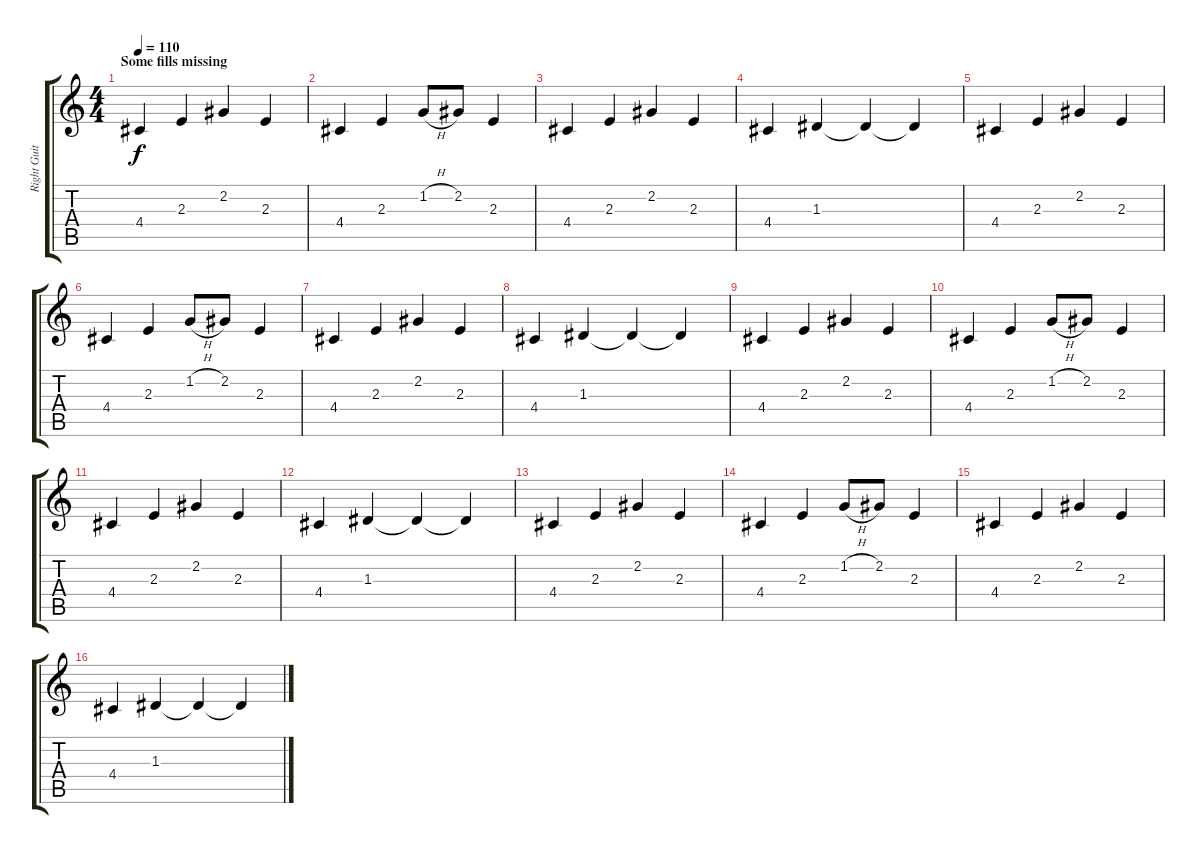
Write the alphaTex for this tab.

\track ("Right Guitar" "Right Guit") {instrument distortionguitar}
\staff {score tabs}
\tuning (B3 Gb3 D3 A2 E2 B1) {hide}
\ts (4 4)
\section ("" "Some fills missing")
\tempo 110
\clef g2
\ks c
4.4.4{dy f volume 10 instrument electricguitarclean} 2.3.4 2.2.4 2.3.4 |
4.4.4 2.3.4 1.2{h}.8 2.2.8 2.3.4 |
4.4.4 2.3.4 2.2.4 2.3.4 |
4.4.4 1.3.4 1.3{t}.4 1.3{t}.4 |
4.4.4 2.3.4 2.2.4 2.3.4 |
4.4.4 2.3.4 1.2{h}.8 2.2.8 2.3.4 |
4.4.4 2.3.4 2.2.4 2.3.4 |
4.4.4 1.3.4 1.3{t}.4 1.3{t}.4 |
4.4.4 2.3.4 2.2.4 2.3.4 |
4.4.4 2.3.4 1.2{h}.8 2.2.8 2.3.4 |
4.4.4 2.3.4 2.2.4 2.3.4 |
4.4.4 1.3.4 1.3{t}.4 1.3{t}.4 |
4.4.4 2.3.4 2.2.4 2.3.4 |
4.4.4 2.3.4 1.2{h}.8 2.2.8 2.3.4 |
4.4.4 2.3.4 2.2.4 2.3.4 |
4.4.4 1.3.4 1.3{t}.4 1.3{t}.4
